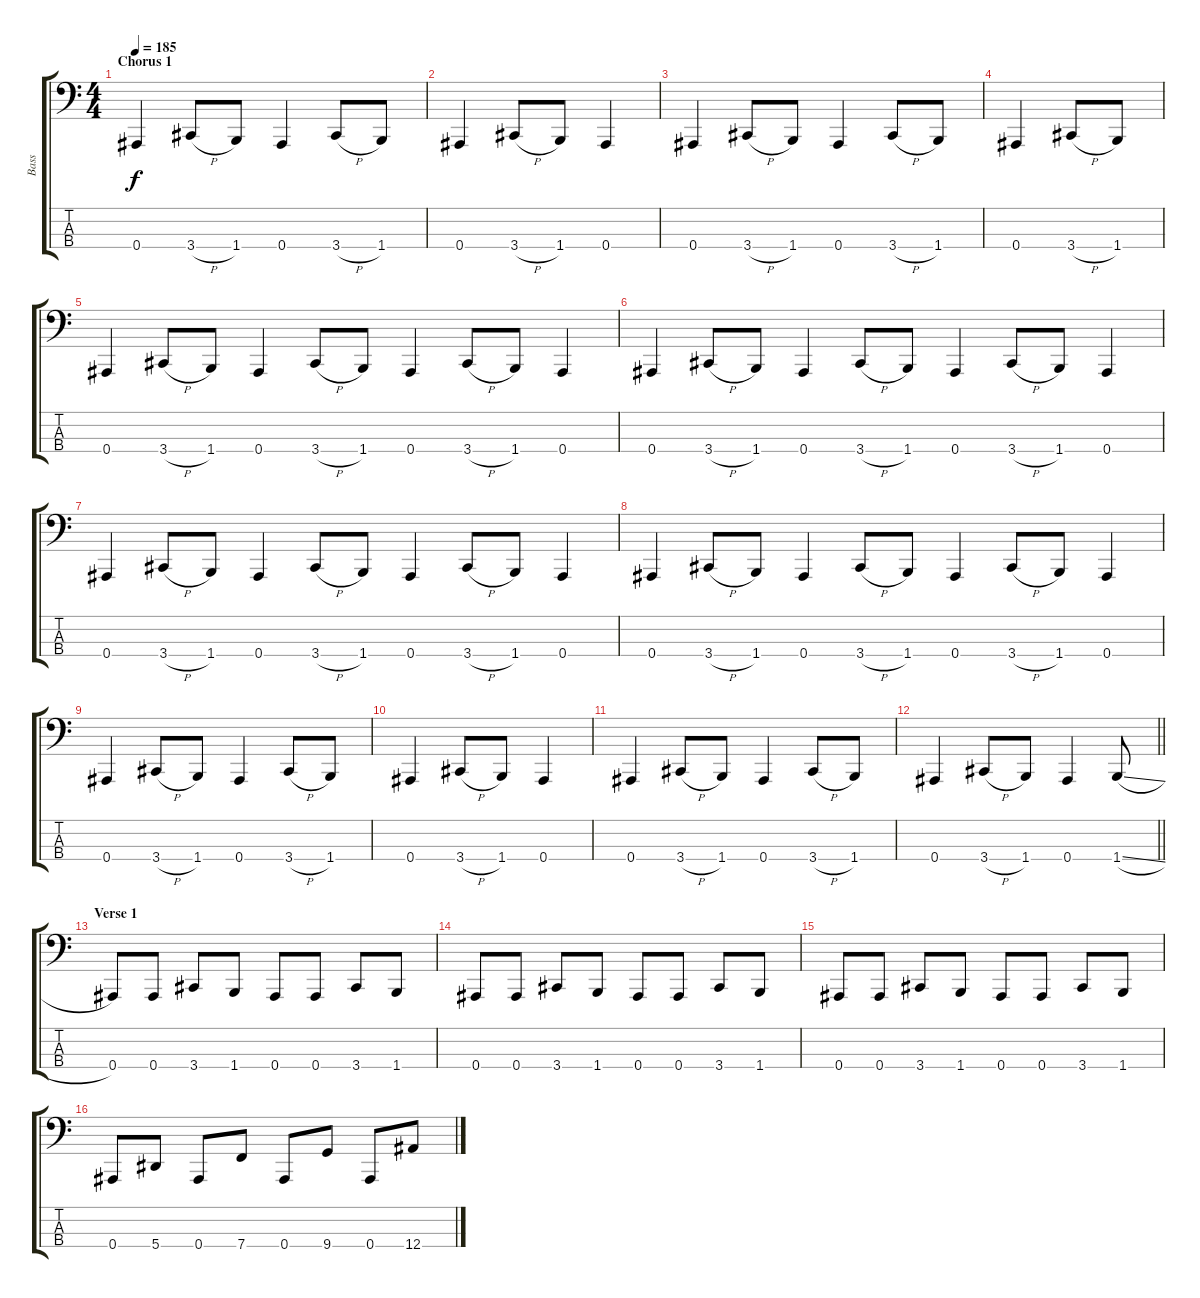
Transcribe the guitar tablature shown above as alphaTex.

\track ("Bass" "Bass") {instrument electricbasspick}
\staff {score tabs}
\tuning (Eb2 Bb1 F1 Bb0) {hide}
\ts (4 4)
\section ("" "Chorus 1")
\tempo 185
\clef f4
\ks c
0.4.4{dy f} 3.4{h}.8 1.4.8 0.4.4 3.4{h}.8 1.4.8 |
0.4.4 3.4{h}.8 1.4.8 0.4.4 |
0.4.4 3.4{h}.8 1.4.8 0.4.4 3.4{h}.8 1.4.8 |
0.4.4 3.4{h}.8 1.4.8 |
0.4.4 3.4{h}.8 1.4.8 0.4.4 3.4{h}.8 1.4.8 0.4.4 3.4{h}.8 1.4.8 0.4.4 |
0.4.4 3.4{h}.8 1.4.8 0.4.4 3.4{h}.8 1.4.8 0.4.4 3.4{h}.8 1.4.8 0.4.4 |
0.4.4 3.4{h}.8 1.4.8 0.4.4 3.4{h}.8 1.4.8 0.4.4 3.4{h}.8 1.4.8 0.4.4 |
0.4.4 3.4{h}.8 1.4.8 0.4.4 3.4{h}.8 1.4.8 0.4.4 3.4{h}.8 1.4.8 0.4.4 |
0.4.4 3.4{h}.8 1.4.8 0.4.4 3.4{h}.8 1.4.8 |
0.4.4 3.4{h}.8 1.4.8 0.4.4 |
0.4.4 3.4{h}.8 1.4.8 0.4.4 3.4{h}.8 1.4.8 |
\barLineRight lightlight
0.4.4 3.4{h}.8 1.4.8 0.4.4 1.4{sl}.8 |
\section ("" "Verse 1")
0.4.8 0.4.8 3.4.8 1.4.8 0.4.8 0.4.8 3.4.8 1.4.8 |
0.4.8 0.4.8 3.4.8 1.4.8 0.4.8 0.4.8 3.4.8 1.4.8 |
0.4.8 0.4.8 3.4.8 1.4.8 0.4.8 0.4.8 3.4.8 1.4.8 |
0.4.8 5.4.8 0.4.8 7.4.8 0.4.8 9.4.8 0.4.8 12.4.8
